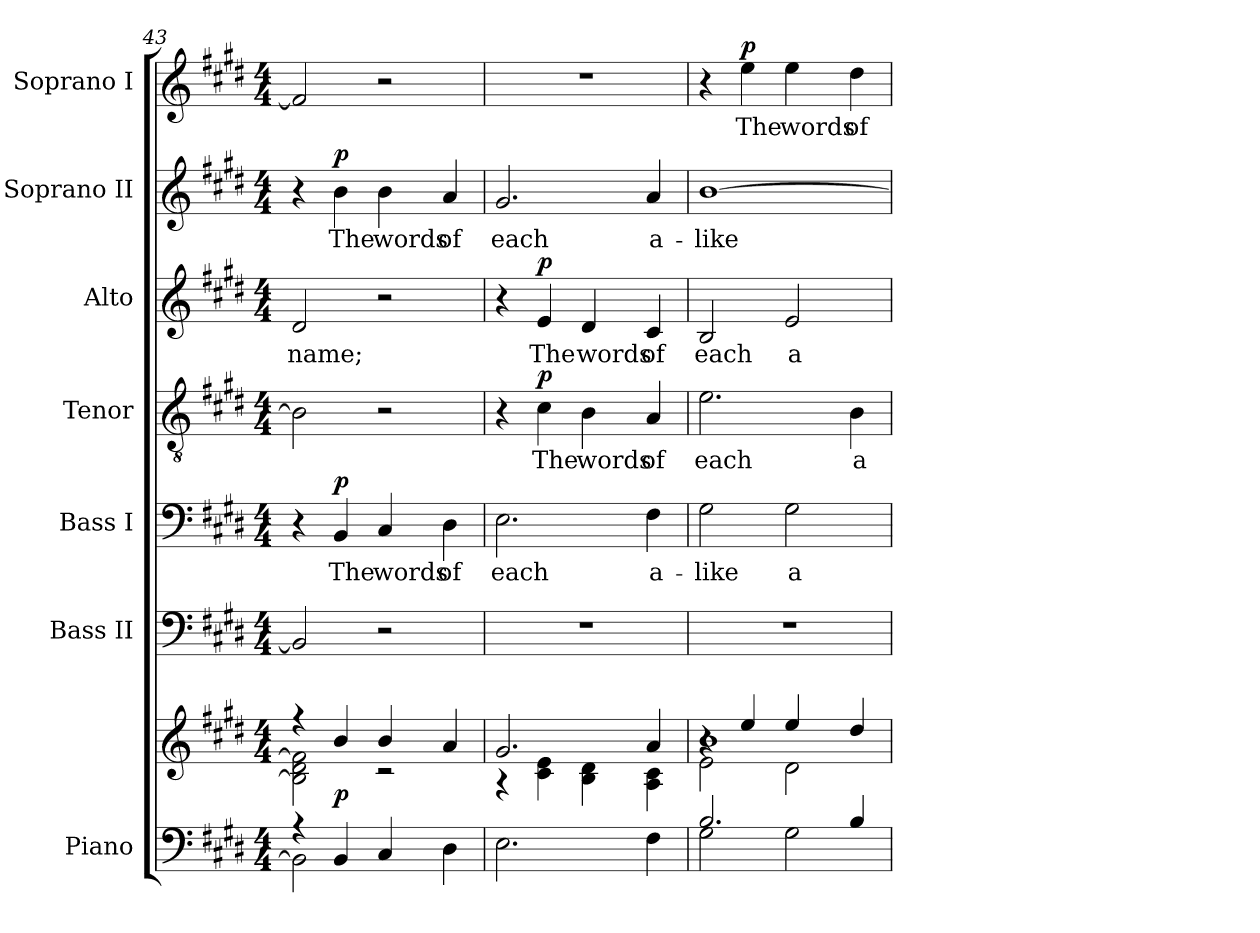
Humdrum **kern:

**kern	**kern	**dynam	**kern	**kern	**text	**dynam	**kern	**text	**dynam	**kern	**text	**dynam	**kern	**text	**dynam	**kern	**text	**dynam
*part7	*part7	*part7	*part6	*part5	*part5	*part5	*part4	*part4	*part4	*part3	*part3	*part3	*part2	*part2	*part2	*part1	*part1	*part1
*staff8	*staff7	*staff7/8	*staff6	*staff5	*staff5	*staff5	*staff4	*staff4	*staff4	*staff3	*staff3	*staff3	*staff2	*staff2	*staff2	*staff1	*staff1	*staff1
*I"Piano	*	*	*I"Bass II	*I"Bass I	*	*	*I"Tenor	*	*	*I"Alto	*	*	*I"Soprano II	*	*	*I"Soprano I	*	*
*I'Pno.	*	*	*I'B II.	*I'B I.	*	*	*I'T.	*	*	*I'A.	*	*	*I'S II.	*	*	*I'S I.	*	*
*clefF4	*clefG2	*	*clefF4	*clefF4	*	*	*clefGv2	*	*	*clefG2	*	*	*clefG2	*	*	*clefG2	*	*
*	*	*	*	*	*	*	*ITrd7c12	*	*	*	*	*	*	*	*	*	*	*
*k[f#c#g#d#]	*k[f#c#g#d#]	*	*k[f#c#g#d#]	*k[f#c#g#d#]	*	*	*k[f#c#g#d#]	*	*	*k[f#c#g#d#]	*	*	*k[f#c#g#d#]	*	*	*k[f#c#g#d#]	*	*
*E:	*E:	*	*E:	*E:	*	*	*E:	*	*	*E:	*	*	*E:	*	*	*E:	*	*
*M4/4	*M4/4	*	*M4/4	*M4/4	*	*	*M4/4	*	*	*M4/4	*	*	*M4/4	*	*	*M4/4	*	*
=43	=43	=43	=43	=43	=43	=43	=43	=43	=43	=43	=43	=43	=43	=43	=43	=43	=43	=43
*^	*^	*	*	*	*	*	*	*	*	*	*	*	*	*	*	*	*	*
!	!	!	!	!	!	!	!	!	!	!	!	!	!LO:LY:b:color=#000000	!	!	!	!	!	!	!
4r	2BBi\]	4r	2Bi\] 2d#i 2f#i]	.	2BBi/]	4r	.	.	2BBi\]	.	.	2d#i/	name;	.	4r	.	.	2f#i/]	.	.
!	!	!	!	!	!	!	!LO:LY:b:color=#000000	!	!	!	!	!	!	!	!	!	!	!	!	!
!	!	!	!	!	!	!	!	!	!	!	!	!	!	!	!	!LO:LY:b:color=#000000	!	!	!	!
4BBi/	.	4bi/	.	p	.	4BBi/	The	p	.	.	.	.	.	.	4bi\	The	p	.	.	.
!	!	!	!	!	!	!	!LO:LY:b:color=#000000	!	!	!	!	!	!	!	!	!	!	!	!	!
!	!	!	!	!	!	!	!	!	!	!	!	!	!	!	!	!LO:LY:b:color=#000000	!	!	!	!
4C#i/	2ryy	4bi/	2r	.	2r	4C#i/	words	.	2r	.	.	2r	.	.	4bi\	words	.	2r	.	.
!	!	!	!	!	!	!	!LO:LY:b:color=#000000	!	!	!	!	!	!	!	!	!	!	!	!	!
!	!	!	!	!	!	!	!	!	!	!	!	!	!	!	!	!LO:LY:b:color=#000000	!	!	!	!
4D#i\	.	4ai/	.	.	.	4D#i\	of	.	.	.	.	.	.	.	4ai/	of	.	.	.	.
*v	*v	*	*	*	*	*	*	*	*	*	*	*	*	*	*	*	*	*	*	*
=44	=44	=44	=44	=44	=44	=44	=44	=44	=44	=44	=44	=44	=44	=44	=44	=44	=44	=44	=44
!	!	!	!	!	!	!LO:LY:b:color=#000000	!	!	!	!	!	!	!	!	!	!	!	!	!
!	!	!	!	!	!	!	!	!	!	!	!	!	!	!	!LO:LY:b:color=#000000	!	!	!	!
2.Ei\	2.g#i/	4r	.	1r	2.Ei\	each	.	4r	.	.	4r	.	.	2.g#i/	each	.	1r	.	.
!	!	!	!	!	!	!	!	!	!LO:LY:b:color=#000000	!	!	!	!	!	!	!	!	!	!
!	!	!	!	!	!	!	!	!	!	!	!	!LO:LY:b:color=#000000	!	!	!	!	!	!	!
.	.	4c#i\ 4ei	.	.	.	.	.	4C#i\	The	p	4ei/	The	p	.	.	.	.	.	.
!	!	!	!	!	!	!	!	!	!LO:LY:b:color=#000000	!	!	!	!	!	!	!	!	!	!
!	!	!	!	!	!	!	!	!	!	!	!	!LO:LY:b:color=#000000	!	!	!	!	!	!	!
.	.	4Bi\ 4d#i	.	.	.	.	.	4BBi\	words	.	4d#i/	words	.	.	.	.	.	.	.
!	!	!	!	!	!	!LO:LY:b:color=#000000	!	!	!	!	!	!	!	!	!	!	!	!	!
!	!	!	!	!	!	!	!	!	!LO:LY:b:color=#000000	!	!	!	!	!	!	!	!	!	!
!	!	!	!	!	!	!	!	!	!	!	!	!LO:LY:b:color=#000000	!	!	!	!	!	!	!
!	!	!	!	!	!	!	!	!	!	!	!	!	!	!	!LO:LY:b:color=#000000	!	!	!	!
4F#i\	4ai/	4Ai\ 4c#i	.	.	4F#i\	a-	.	4AAi/	of	.	4c#i/	of	.	4ai/	a-	.	.	.	.
=45	=45	=45	=45	=45	=45	=45	=45	=45	=45	=45	=45	=45	=45	=45	=45	=45	=45	=45	=45
*^	*	*^	*	*	*	*	*	*	*	*	*	*	*	*	*	*	*	*	*
!	!	!	!	!	!	!	!	!LO:LY:b:color=#000000	!	!	!	!	!	!	!	!	!	!	!	!	!
!	!	!	!	!	!	!	!	!	!	!	!LO:LY:b:color=#000000	!	!	!	!	!	!	!	!	!	!
!	!	!	!	!	!	!	!	!	!	!	!	!	!	!LO:LY:b:color=#000000	!	!	!	!	!	!	!
!	!	!	!	!	!	!	!	!	!	!	!	!	!	!	!	!	!LO:LY:b:color=#000000	!	!	!	!
2.Bi/	2G#i\	4r	1bi	2ei\	.	1r	2G#i\	-like	.	2.Ei\	each	.	2Bi/	each	.	[1bi	-like	.	4r	.	.
!	!	!	!	!	!	!	!	!	!	!	!	!	!	!	!	!	!	!	!	!LO:LY:b:color=#000000	!
.	.	4eei/	.	.	.	.	.	.	.	.	.	.	.	.	.	.	.	.	4eei\	The	p
!	!	!	!	!	!	!	!	!LO:LY:b:color=#000000	!	!	!	!	!	!	!	!	!	!	!	!	!
!	!	!	!	!	!	!	!	!	!	!	!	!	!	!LO:LY:b:color=#000000	!	!	!	!	!	!	!
!	!	!	!	!	!	!	!	!	!	!	!	!	!	!	!	!	!	!	!	!LO:LY:b:color=#000000	!
.	2G#i\	4eei/	.	2d#i\	.	.	2G#i\	a-	.	.	.	.	2ei/	a-	.	.	.	.	4eei\	words	.
!	!	!	!	!	!	!	!	!	!	!	!LO:LY:b:color=#000000	!	!	!	!	!	!	!	!	!	!
!	!	!	!	!	!	!	!	!	!	!	!	!	!	!	!	!	!	!	!	!LO:LY:b:color=#000000	!
4Bi/	.	4dd#i/	.	.	.	.	.	.	.	4BBi\	a-	.	.	.	.	.	.	.	4dd#i\	of	.
*v	*v	*	*	*	*	*	*	*	*	*	*	*	*	*	*	*	*	*	*	*	*
*	*v	*v	*v	*	*	*	*	*	*	*	*	*	*	*	*	*	*	*	*	*
=	=	=	=	=	=	=	=	=	=	=	=	=	=	=	=	=	=	=
*-	*-	*-	*-	*-	*-	*-	*-	*-	*-	*-	*-	*-	*-	*-	*-	*-	*-	*-
